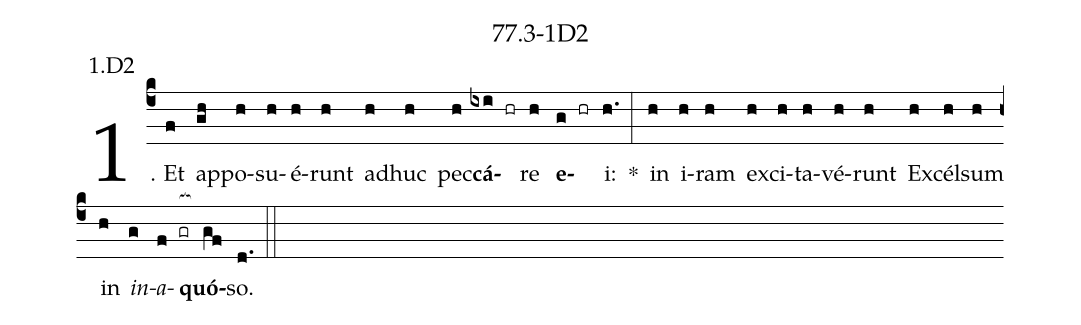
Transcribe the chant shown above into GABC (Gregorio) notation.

name: 77.3-1D2;
annotation: 1.D2;
%%
(c4)1. Et(f) ap(gh)po(h)su(h)é(h)runt(h) ad(h)huc(h) pec(h)<b>cá</b>(ixi hr)re(h) <b>e</b>(g hr)i:(h.) *(:) in(h) i(h)ram(h) ex(h)ci(h)ta(h)vé(h)runt(h) Ex(h)cél(h)sum(h) in(h) <i>in</i>(g)<i>a</i>(f gr[ocb:1{])<b>quó</b>(gf[ocb:0}])so.(d.) (::)


%E(h) u(h) o(g) u(f) a(gf) e.(d.) (::)
